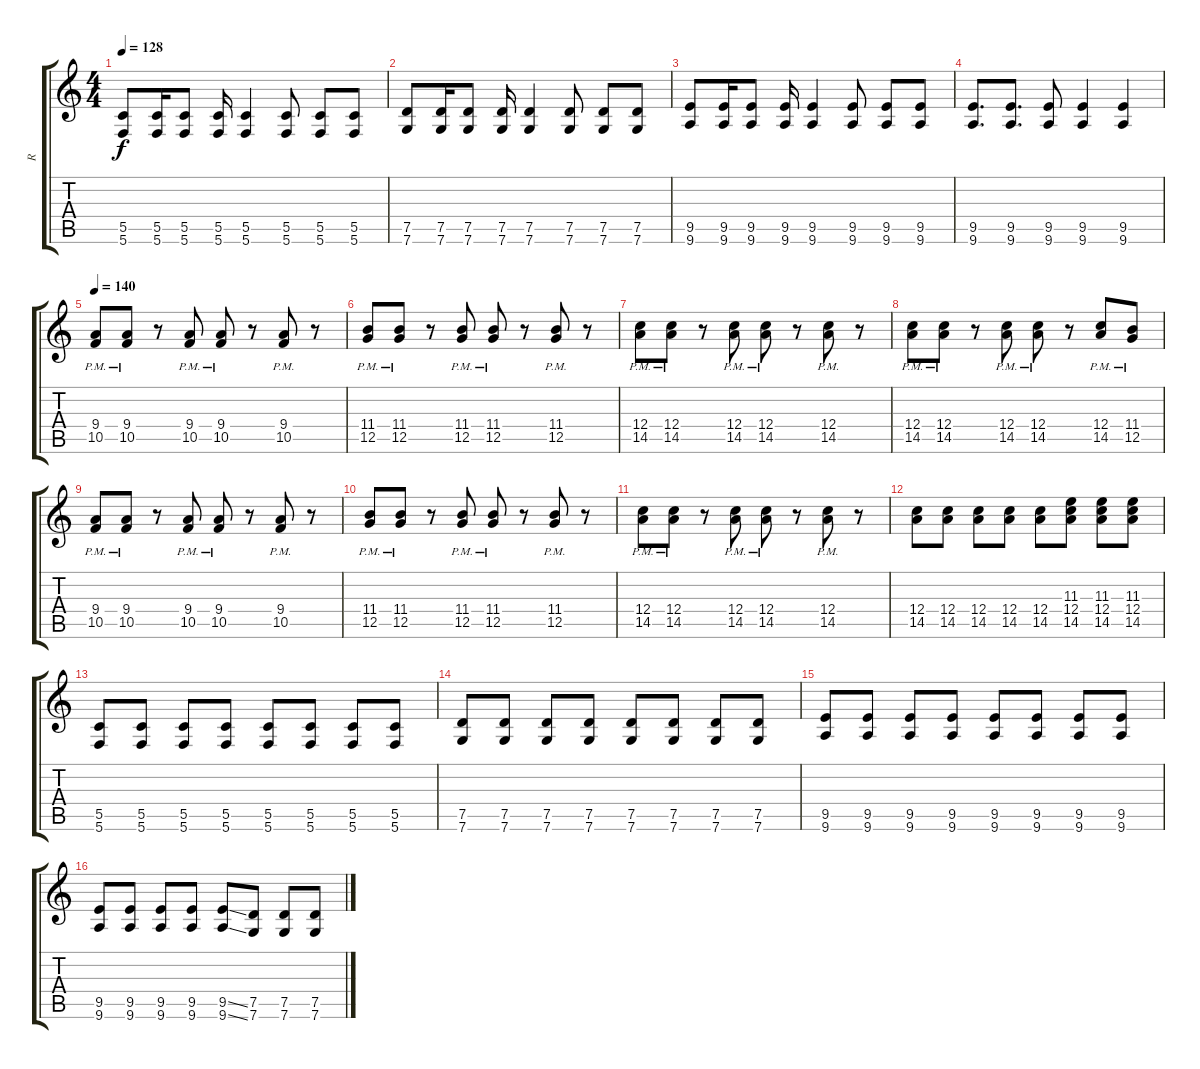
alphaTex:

\track ("R" "R") {instrument distortionguitar}
\staff {score tabs}
\tuning (D4 A3 F3 C3 G2 C2) {hide}
\ts (4 4)
\tempo 128
\clef g2
\ks c
(5.5 5.6).8{dy f} (5.5 5.6).16 (5.5 5.6).8 (5.5 5.6).16 (5.5 5.6).4 (5.5 5.6).8 (5.5 5.6).8 (5.5 5.6).8 |
(7.5 7.6).8 (7.5 7.6).16 (7.5 7.6).8 (7.5 7.6).16 (7.5 7.6).4 (7.5 7.6).8 (7.5 7.6).8 (7.5 7.6).8 |
(9.5 9.6).8 (9.5 9.6).16 (9.5 9.6).8 (9.5 9.6).16 (9.5 9.6).4 (9.5 9.6).8 (9.5 9.6).8 (9.5 9.6).8 |
(9.5 9.6).8{d} (9.5 9.6).8{d} (9.5 9.6).8 (9.5 9.6).4 (9.5 9.6).4 |
\tempo 140
(9.4{pm} 10.5{pm}).8 (9.4{pm} 10.5{pm}).8 r.8 (9.4{pm} 10.5{pm}).8 (9.4{pm} 10.5{pm}).8 r.8 (9.4{pm} 10.5{pm}).8 r.8 |
(11.4{pm} 12.5{pm}).8 (11.4{pm} 12.5{pm}).8 r.8 (11.4{pm} 12.5{pm}).8 (11.4{pm} 12.5{pm}).8 r.8 (11.4{pm} 12.5{pm}).8 r.8 |
(12.4{pm} 14.5{pm}).8 (12.4{pm} 14.5{pm}).8 r.8 (12.4{pm} 14.5{pm}).8 (12.4{pm} 14.5{pm}).8 r.8 (12.4{pm} 14.5{pm}).8 r.8 |
(12.4{pm} 14.5{pm}).8 (12.4{pm} 14.5{pm}).8 r.8 (12.4{pm} 14.5{pm}).8 (12.4{pm} 14.5{pm}).8 r.8 (12.4{pm} 14.5{pm}).8 (11.4{pm} 12.5{pm}).8 |
(9.4{pm} 10.5{pm}).8 (9.4{pm} 10.5{pm}).8 r.8 (9.4{pm} 10.5{pm}).8 (9.4{pm} 10.5{pm}).8 r.8 (9.4{pm} 10.5{pm}).8 r.8 |
(11.4{pm} 12.5{pm}).8 (11.4{pm} 12.5{pm}).8 r.8 (11.4{pm} 12.5{pm}).8 (11.4{pm} 12.5{pm}).8 r.8 (11.4{pm} 12.5{pm}).8 r.8 |
(12.4{pm} 14.5{pm}).8 (12.4{pm} 14.5{pm}).8 r.8 (12.4{pm} 14.5{pm}).8 (12.4{pm} 14.5{pm}).8 r.8 (12.4{pm} 14.5{pm}).8 r.8 |
(12.4 14.5).8 (12.4 14.5).8 (12.4 14.5).8 (12.4 14.5).8 (12.4 14.5).8 (11.3 12.4 14.5).8 (11.3 12.4 14.5).8 (11.3 12.4 14.5).8 |
(5.5 5.6).8 (5.5 5.6).8 (5.5 5.6).8 (5.5 5.6).8 (5.5 5.6).8 (5.5 5.6).8 (5.5 5.6).8 (5.5 5.6).8 |
(7.5 7.6).8 (7.5 7.6).8 (7.5 7.6).8 (7.5 7.6).8 (7.5 7.6).8 (7.5 7.6).8 (7.5 7.6).8 (7.5 7.6).8 |
(9.5 9.6).8 (9.5 9.6).8 (9.5 9.6).8 (9.5 9.6).8 (9.5 9.6).8 (9.5 9.6).8 (9.5 9.6).8 (9.5 9.6).8 |
(9.5 9.6).8 (9.5 9.6).8 (9.5 9.6).8 (9.5 9.6).8 (9.5{ss} 9.6{ss}).8 (7.5 7.6).8 (7.5 7.6).8 (7.5 7.6).8
